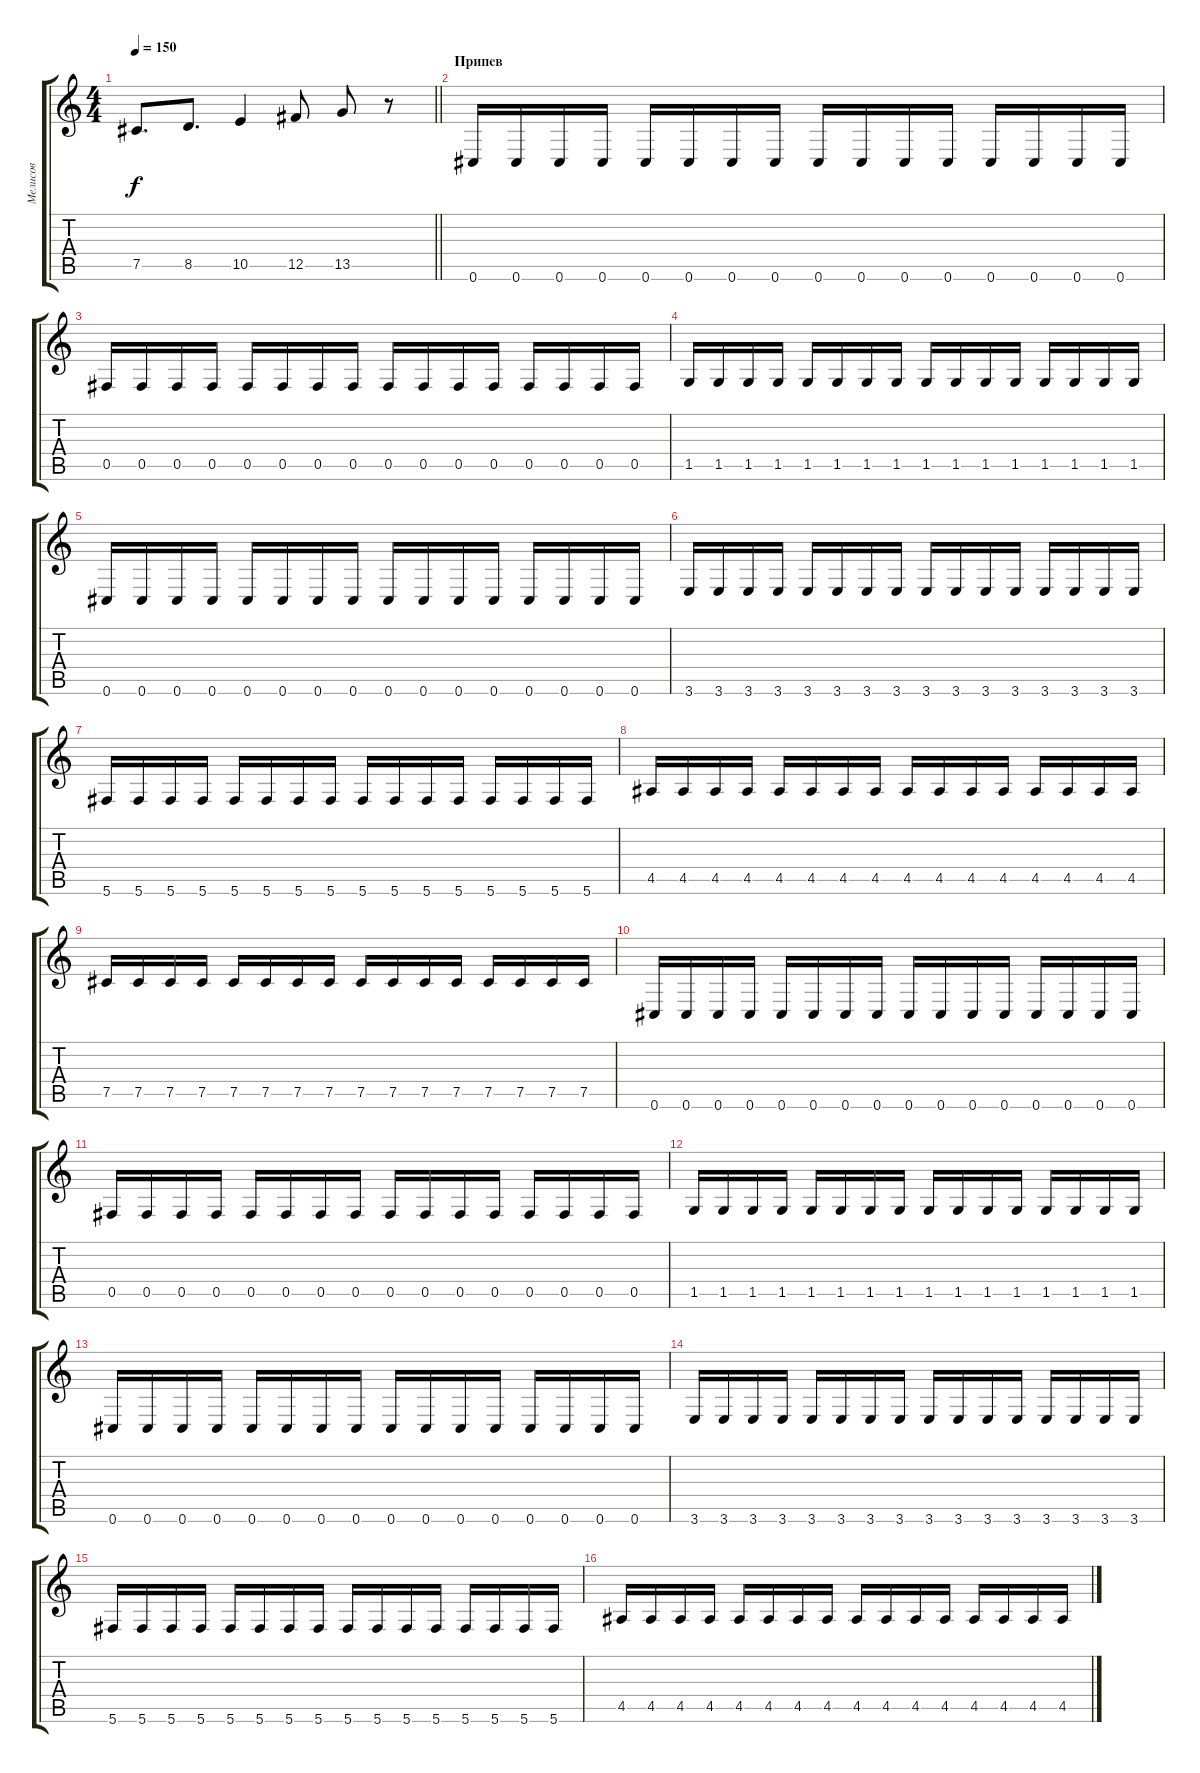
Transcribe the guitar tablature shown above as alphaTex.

\track ("Мелисов" "Мелисов") {instrument distortionguitar}
\staff {score tabs}
\tuning (Db4 Ab3 E3 B2 Gb2 Db2) {hide}
\ts (4 4)
\tempo 150
\clef g2
\barLineRight lightlight
\ks c
7.5.8{d dy f} 8.5.8{d} 10.5.4 12.5.8 13.5.8 r.8 |
\section ("" "Припев")
0.6.16 0.6.16 0.6.16 0.6.16 0.6.16 0.6.16 0.6.16 0.6.16 0.6.16 0.6.16 0.6.16 0.6.16 0.6.16 0.6.16 0.6.16 0.6.16 |
0.5.16 0.5.16 0.5.16 0.5.16 0.5.16 0.5.16 0.5.16 0.5.16 0.5.16 0.5.16 0.5.16 0.5.16 0.5.16 0.5.16 0.5.16 0.5.16 |
1.5.16 1.5.16 1.5.16 1.5.16 1.5.16 1.5.16 1.5.16 1.5.16 1.5.16 1.5.16 1.5.16 1.5.16 1.5.16 1.5.16 1.5.16 1.5.16 |
0.6.16 0.6.16 0.6.16 0.6.16 0.6.16 0.6.16 0.6.16 0.6.16 0.6.16 0.6.16 0.6.16 0.6.16 0.6.16 0.6.16 0.6.16 0.6.16 |
3.6.16 3.6.16 3.6.16 3.6.16 3.6.16 3.6.16 3.6.16 3.6.16 3.6.16 3.6.16 3.6.16 3.6.16 3.6.16 3.6.16 3.6.16 3.6.16 |
5.6.16 5.6.16 5.6.16 5.6.16 5.6.16 5.6.16 5.6.16 5.6.16 5.6.16 5.6.16 5.6.16 5.6.16 5.6.16 5.6.16 5.6.16 5.6.16 |
4.5.16 4.5.16 4.5.16 4.5.16 4.5.16 4.5.16 4.5.16 4.5.16 4.5.16 4.5.16 4.5.16 4.5.16 4.5.16 4.5.16 4.5.16 4.5.16 |
7.5.16 7.5.16 7.5.16 7.5.16 7.5.16 7.5.16 7.5.16 7.5.16 7.5.16 7.5.16 7.5.16 7.5.16 7.5.16 7.5.16 7.5.16 7.5.16 |
0.6.16 0.6.16 0.6.16 0.6.16 0.6.16 0.6.16 0.6.16 0.6.16 0.6.16 0.6.16 0.6.16 0.6.16 0.6.16 0.6.16 0.6.16 0.6.16 |
0.5.16 0.5.16 0.5.16 0.5.16 0.5.16 0.5.16 0.5.16 0.5.16 0.5.16 0.5.16 0.5.16 0.5.16 0.5.16 0.5.16 0.5.16 0.5.16 |
1.5.16 1.5.16 1.5.16 1.5.16 1.5.16 1.5.16 1.5.16 1.5.16 1.5.16 1.5.16 1.5.16 1.5.16 1.5.16 1.5.16 1.5.16 1.5.16 |
0.6.16 0.6.16 0.6.16 0.6.16 0.6.16 0.6.16 0.6.16 0.6.16 0.6.16 0.6.16 0.6.16 0.6.16 0.6.16 0.6.16 0.6.16 0.6.16 |
3.6.16 3.6.16 3.6.16 3.6.16 3.6.16 3.6.16 3.6.16 3.6.16 3.6.16 3.6.16 3.6.16 3.6.16 3.6.16 3.6.16 3.6.16 3.6.16 |
5.6.16 5.6.16 5.6.16 5.6.16 5.6.16 5.6.16 5.6.16 5.6.16 5.6.16 5.6.16 5.6.16 5.6.16 5.6.16 5.6.16 5.6.16 5.6.16 |
4.5.16 4.5.16 4.5.16 4.5.16 4.5.16 4.5.16 4.5.16 4.5.16 4.5.16 4.5.16 4.5.16 4.5.16 4.5.16 4.5.16 4.5.16 4.5.16
